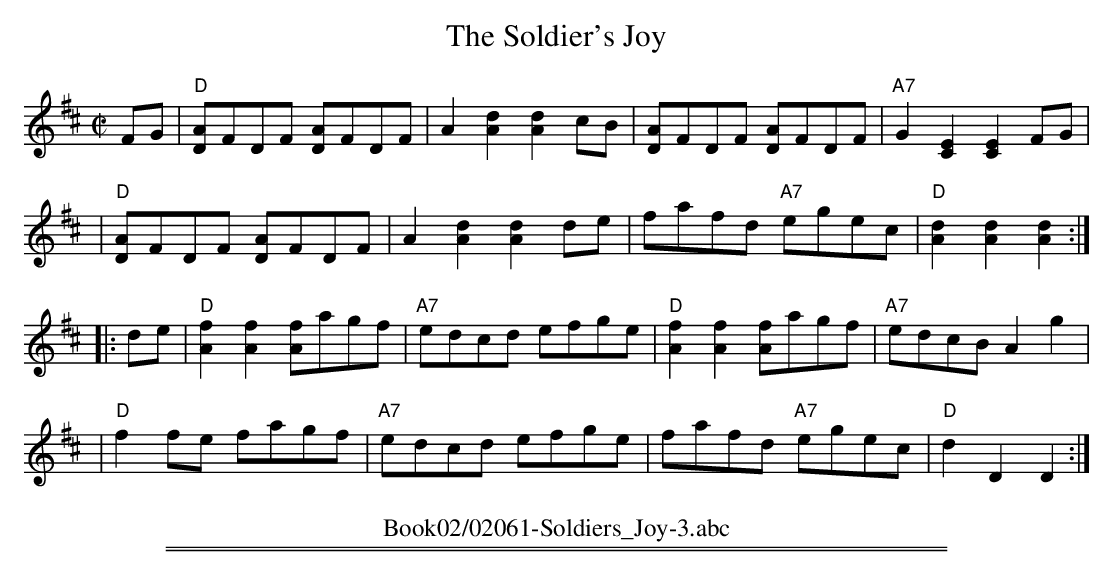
X:1
T: The Soldier's Joy
M:C|
L:1/8
K:D
FG \
| "D"[AD]FDF [AD]FDF | A2[d2A2] [d2A2]cB | [AD]FDF [AD]FDF | "A7"G2[E2C2] [E2C2]FG |
| "D"[AD]FDF [AD]FDF | A2[d2A2] [d2A2]de | fafd "A7"egec | "D"[d2A2][d2A2] [d2A2] :|
|: de \
| "D"[f2A2][f2A2] [fA2]agf | "A7"edcd efge | "D"[f2A2][f2A2] [fA2]agf | "A7"edcB A2g2 |
| "D"f2fe fagf | "A7"edcd efge | fafd "A7"egec | "D"d2D2 D2 :|
